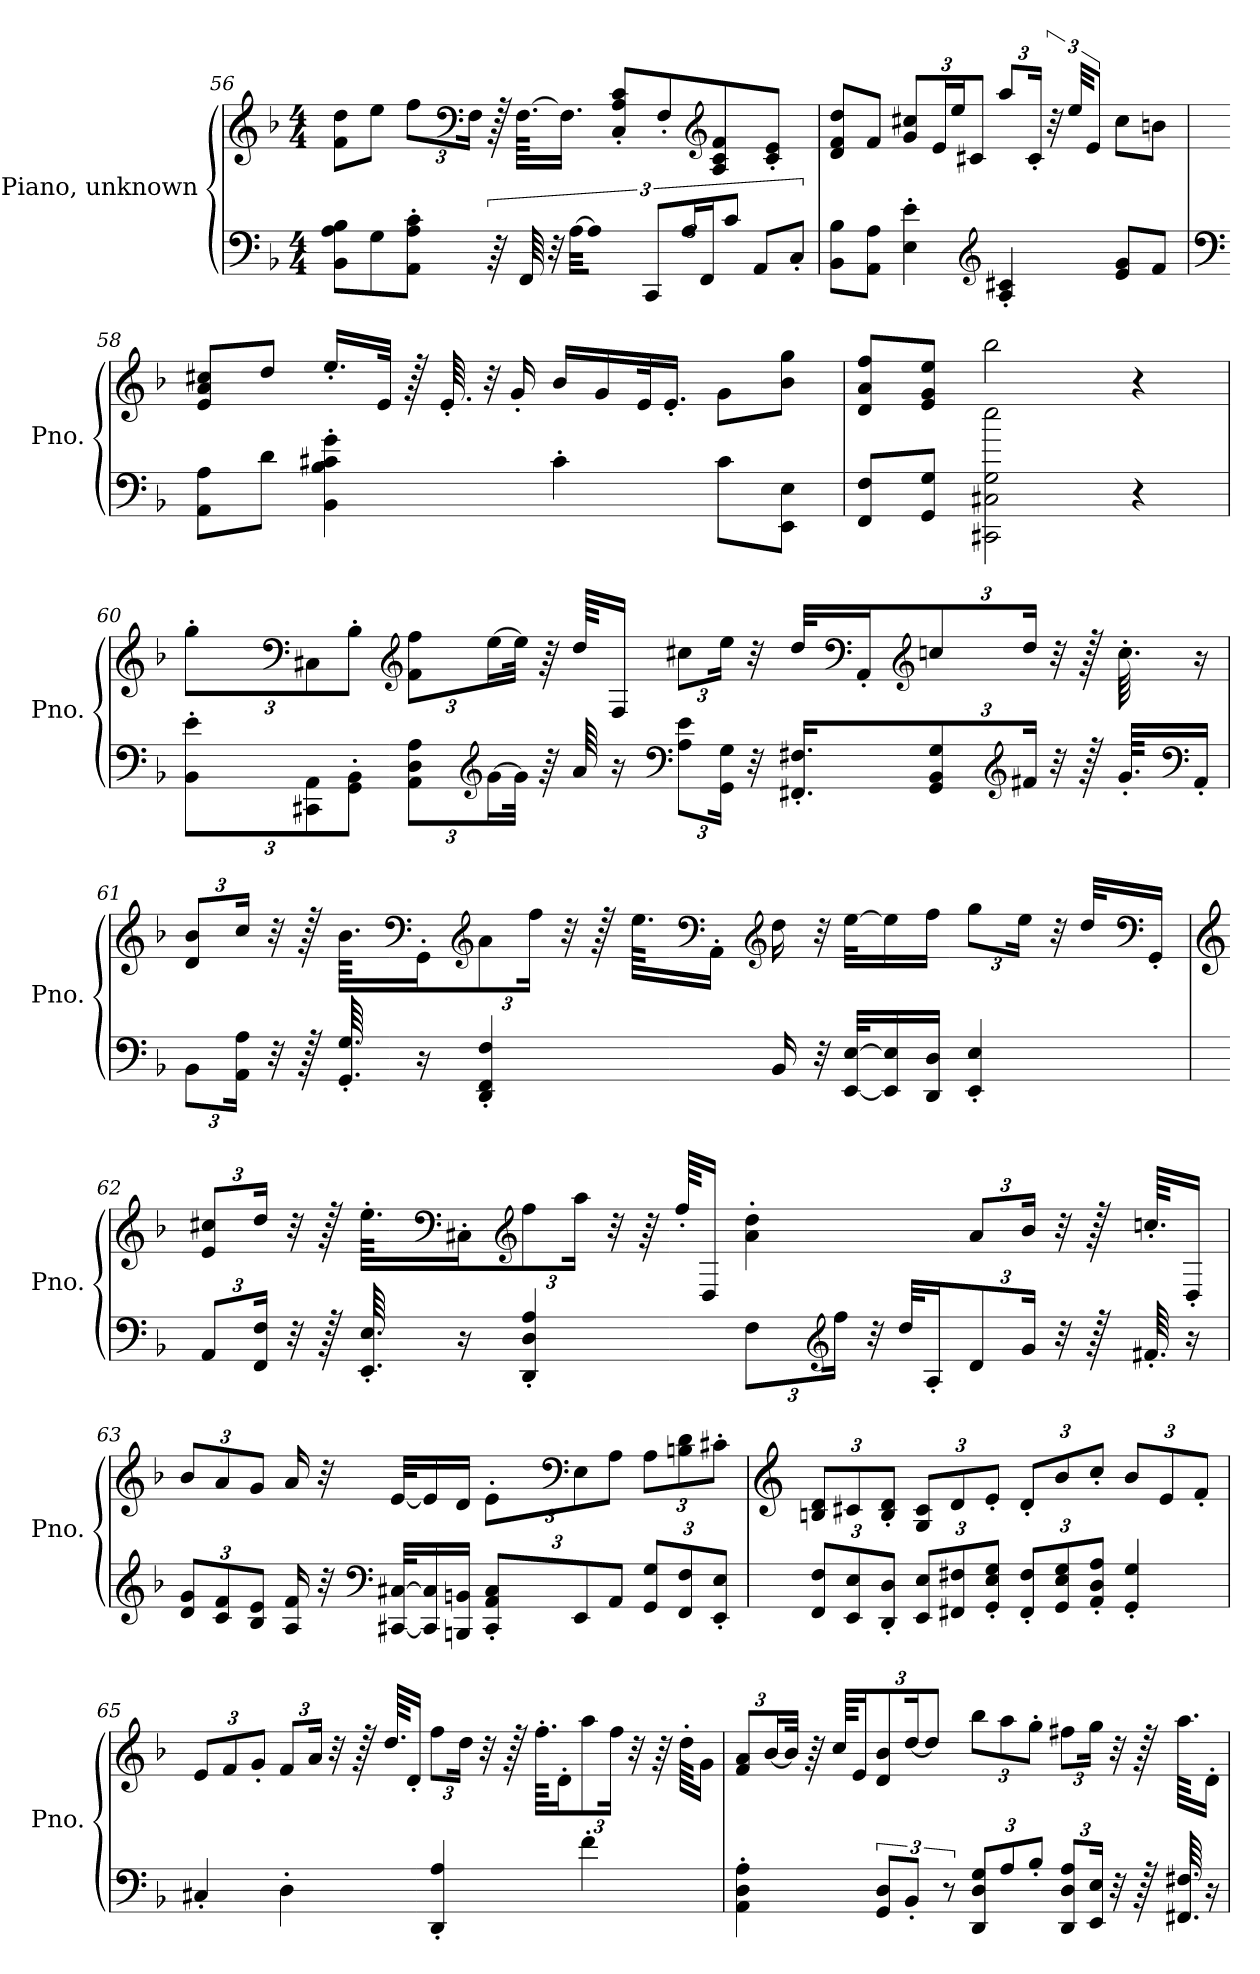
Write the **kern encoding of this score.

**kern	**kern
*part1	*part1
*staff2	*staff1
*I"Piano, unknown	*
*I'Pno.	*
*clefF4	*clefG2
*k[b-]	*k[b-]
*M4/4	*M4/4
=56	=56
8BB-\ 8A\ 8B-\L	8f\ 8dd\L
8G\	8ee\J
*	*Xbrackettup
8AA\' 8A\' 8c\'J	12ff\L
*	*clefF4
.	24F\Jk
96r	128r
.	[64.F\KKLL
96FF/	.
48r	.
.	16.F\JJ]
[48A\KLL	.
16A\JJ]	.
*Xbrackettup	*
12CC/L	8C/' 8A/' 8c/'L
24A/L	.
24FF/J	8F'/
12c/J	.
*	*clefG2
8AA/L	8A/ 8c/ 8f/
8C'/J	8c/' 8e/'J
!!LO:LB:g=z
=57	=57
8BB-\ 8B-\L	8d/ 8f/ 8dd/L
8AA\ 8A\J	8f/J
4E\' 4e\'	12g/ 12cc#X/L
.	24e/L
.	24ee/J
.	12c#X/J
*clefG2	*
4A/' 4c#X/'	12aa/L
.	24c#'/Jk
*	*brackettup
.	48r
.	48ee/KKL
.	12e/J
8e/ 8g/L	8cc#\L
8f/J	8bn\J
=58	=58
*clefF4	*
8AA\ 8A\L	8e/ 8a/ 8cc#X/L
8d\J	8dd/J
4BB-\' 4B-\' 4c#X\' 4g\'	16.ee'/LL
.	32e/JJk
.	128r
.	64.e'/
.	32r
.	16g'/
4c#'\	16b-/LL
.	16g/
.	32e/K
.	16.e'/JJ
8c#\L	8g\L
8EE\ 8E\J	8b-\ 8gg\J
=59	=59
8FF/ 8F/L	8d/ 8a/ 8ff/L
8GG/ 8G/J	8e/ 8g/ 8ee/J
2CC#X\ 2C#X\ 2G\ 2ee\	2bb-\
4r	4r
!!LO:LB:g=z
=60	=60
*	*Xbrackettup
12BB-\' 12e\'L	12gg'\L
*	*clefF4
12CC#X\ 12AA\	12C#X\
12GG\' 12BB-\'J	12B-'\J
*	*clefG2
12AA\ 12D\ 12A\L	12f\ 12ff\L
*clefG2	*
[24g\L	[24ee\L
32g\JJk]	32ee\JJk]
64r	64r
64a/	64dd/KKLL
16r	16F/JJ
*clefF4	*
12A\ 12e\L	12cc#X\L
24GG\ 24G\Jk	24ee\Jk
32r	32r
16.FF#X/' 16.F#X/'KL	32dd/KLL
*	*clefF4
.	16AA'/J
*	*clefG2
12GG/ 12BB-/ 12G/	12ccn/
*clefG2	*
24f#X/Jk	24dd/Jk
32r	32r
128r	128r
64.g'/KKLL	64.cc'\
*clefF4	*
16AA'/JJ	16r
!!LO:LB:g=z
=61	=61
12BB-\L	12d/ 12b-/L
24AA\ 24A\Jk	24cc/Jk
32r	32r
128r	128r
64.GG/' 64.G/'	64.b-\KKLL
*	*clefF4
16r	16GG'\J
*	*clefG2
4DD/' 4FF/' 4F/'	12a\
.	24ff\Jk
.	32r
.	128r
.	64.ee\KKLL
*	*clefF4
.	16AA'\JJ
*	*clefG2
16BB-/	16dd\
32r	32r
[32EE/ [32E/KLL	[32ee\KLL
16EE/] 16E/]	16ee\]
16DD/ 16D/JJ	16ff\JJ
4EE/' 4E/'	12gg\L
.	24ee\Jk
.	32r
.	32dd/KLL
*	*clefF4
.	16GG'/JJ
!!LO:PB:g=z
=62	=62
*	*clefG2
12AA/L	12e/ 12cc#X/L
24FF/ 24F/Jk	24dd/Jk
32r	32r
128r	128r
64.EE/' 64.E/'	64.ee'\KKLL
*	*clefF4
16r	16C#X'\J
*	*clefG2
4DD/' 4D/' 4A/'	12ff\
.	24aa\Jk
.	32r
.	64r
.	64ff'/KKLL
.	16D/JJ
12F\L	4a\' 4dd\'
*clefG2	*
24ff\Jk	.
32r	.
32dd/KLL	.
16A'/J	.
12d/	12a/L
24g/Jk	24b-/Jk
32r	32r
128r	128r
64.f#X'/	64.ccn'/KKLL
16r	16D'/JJ
!!LO:LB:g=z
=63	=63
12d/ 12g/L	12b-/L
12c/ 12f/	12a/
12B-/ 12e/J	12g/J
16A/ 16f/	16a/
32r	32r
*clefF4	*
[32CC#X/ [32C#X/KLL	[32e/KLL
16CC#/] 16C#/]	16e/]
16BBBn/ 16BBn/JJ	16d/JJ
12CC#/' 12AA/' 12C#/'L	12e'\L
*	*clefF4
12EE/	12E\
12AA/J	12A\J
12GG/ 12G/L	12A\L
12FF/ 12F/	12Bn\ 12d\
12EE/' 12E/'J	12c#X'\J
=64	=64
*	*clefG2
12FF/ 12F/L	12Bn/ 12d/L
12EE/ 12E/	12c#X/
12DD/' 12D/'J	12B/' 12d/'J
12EE/ 12E/L	12G/ 12c#/L
12FF#X/ 12F#X/	12d/
12GG/' 12E/' 12G/'J	12e'/J
12FF#/' 12F#/'L	12d'/L
12GG/ 12E/ 12G/	12b-/
12AA/' 12D/' 12A/'J	12cc'/J
4GG/' 4G/'	12b-/L
.	12e/
.	12f'/J
!!LO:LB:g=z
=65	=65
4C#X'/	12e/L
.	12f/
.	12g'/J
4D'\	12f/L
.	24a/Jk
.	32r
.	128r
.	64.dd/KKLL
.	16d'/JJ
4DD/' 4A/'	12ff\L
.	24dd\Jk
.	32r
.	128r
.	64.ff'\KKLL
.	16d'\J
4f'\	12aa\
.	24ff\Jk
.	32r
.	64r
.	64dd'\KKLL
.	16g\JJ
=66	=66
4AA\' 4D\' 4A\'	12f/ 12a/L
.	[24b-/L
.	32b-/JJk]
.	64r
.	64cc/KKLL
.	16e/J
*brackettup	*
12GG/ 12D/L	12d/ 12b-/
12BB-'/J	[24dd/K
.	8dd/J]
12r	.
*Xbrackettup	*
12DD/ 12D/ 12G/L	12bb-\L
12A/	12aa\
12B-'/J	12gg'\J
12DD/ 12D/ 12A/L	12ff#X\L
24EE/ 24E/Jk	24gg\Jk
32r	32r
128r	128r
64.FF#X/ 64.F#X/	64.aa\KKLL
16r	16d'\JJ
=	=
*-	*-
